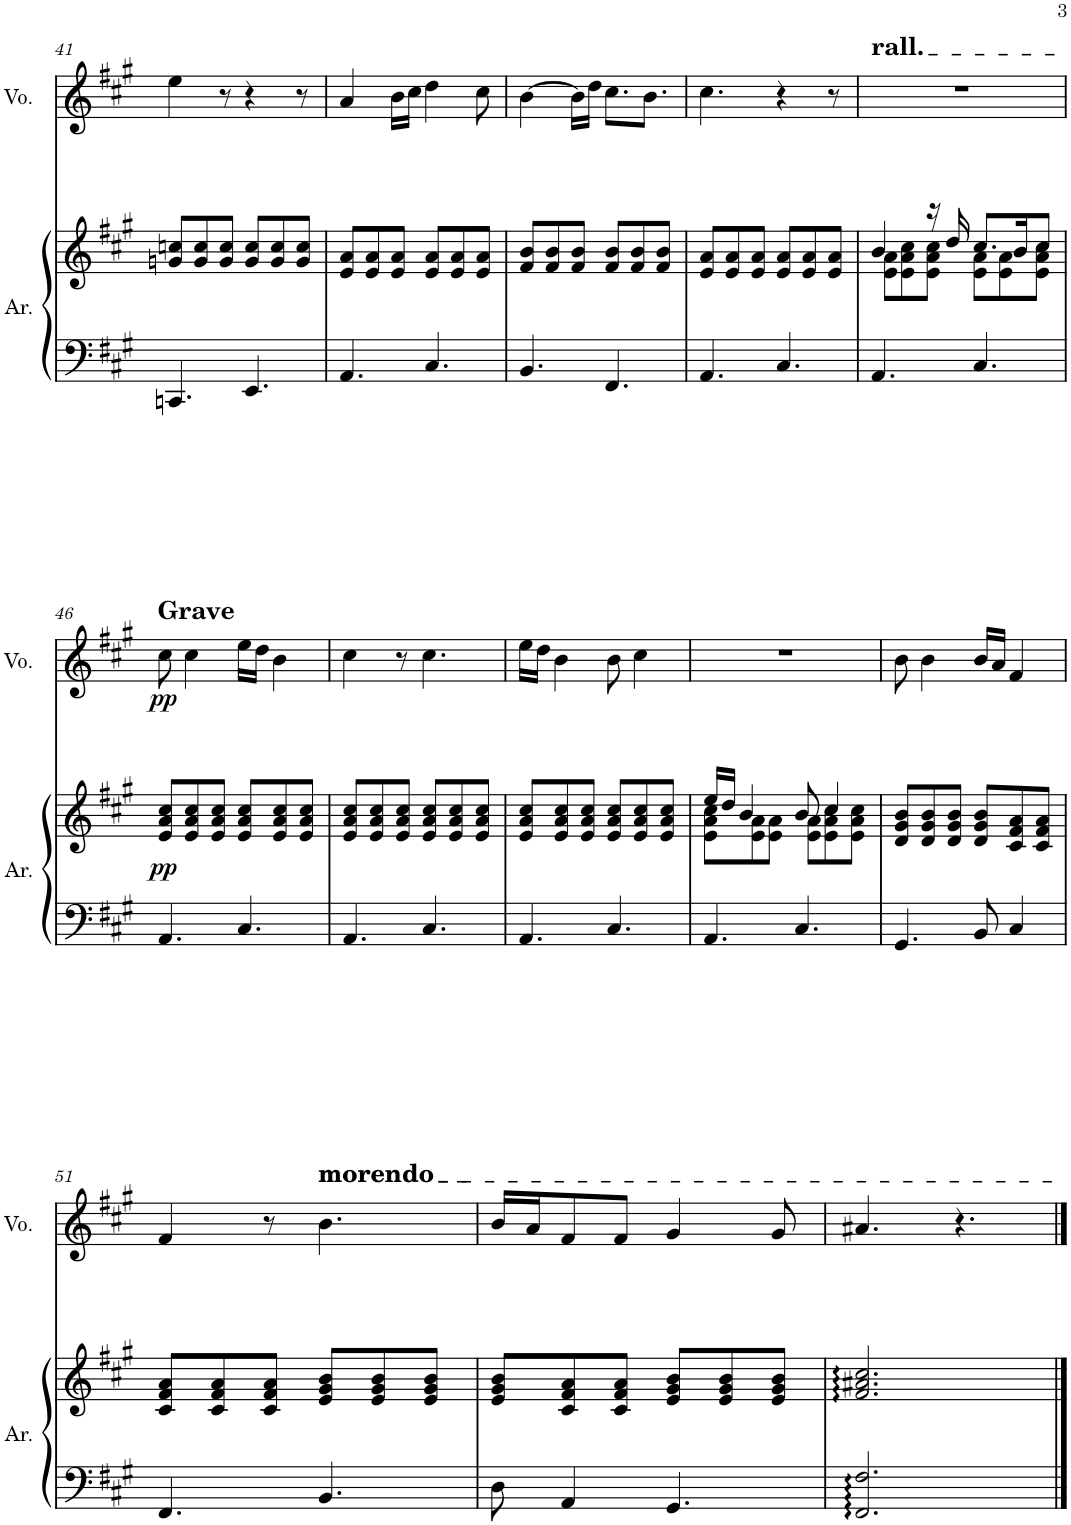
**kern	**kern	**dynam	**kern	**dynam
*part2	*part2	*part2	*part1	*part1
*staff3	*staff2	*staff2/3	*staff1	*staff1
*I"Arpa	*	*	*I"Voce	*
*I'Ar.	*	*	*I'Vo.	*
!!LO:PB:g=z
*clefF4	*clefG2	*	*clefG2	*
*k[f#c#g#]	*k[f#c#g#]	*	*k[f#c#g#]	*
*M6/8	*M6/8	*	*M6/8	*
=41	=41	=41	=41	=41
4.CCn/	8gn/ 8ccn/L	.	4ee\	.
.	8g/ 8cc/	.	.	.
.	8g/ 8cc/J	.	8r	.
4.EE/	8g/ 8cc/L	.	4r	.
.	8g/ 8cc/	.	.	.
.	8g/ 8cc/J	.	8r	.
=42	=42	=42	=42	=42
4.AA/	8e/ 8a/L	.	4a/	.
.	8e/ 8a/	.	.	.
.	8e/ 8a/J	.	16b\LL	.
.	.	.	16cc#\JJ	.
4.C#/	8e/ 8a/L	.	4dd\	.
.	8e/ 8a/	.	.	.
.	8e/ 8a/J	.	8cc#\	.
=43	=43	=43	=43	=43
4.BB/	8f#/ 8b/L	.	[4b\	.
.	8f#/ 8b/	.	.	.
.	8f#/ 8b/J	.	16b\LL]	.
.	.	.	16dd\JJ	.
4.FF#/	8f#/ 8b/L	.	8.cc#\L	.
.	8f#/ 8b/	.	.	.
.	.	.	8.b\J	.
.	8f#/ 8b/J	.	.	.
=44	=44	=44	=44	=44
4.AA/	8e/ 8a/L	.	4.cc#\	.
.	8e/ 8a/	.	.	.
.	8e/ 8a/J	.	.	.
4.C#/	8e/ 8a/L	.	4r	.
.	8e/ 8a/	.	.	.
.	8e/ 8a/J	.	8r	.
=45	=45	=45	=45	=45
*	*^	*	*	*
!	!	!	!	!LO:TX:a:t=rall.	!
4.AA/	4b/	8e\ 8a\L	.	2.r	.
.	.	8e\ 8a\ 8cc#\	.	.	.
.	16r	8e\ 8a\ 8cc#\J	.	.	.
.	16dd/	.	.	.	.
4.C#/	8.cc#/L	8e\ 8a\L	.	.	.
.	.	8e\ 8a\	.	.	.
.	16b/K	.	.	.	.
.	8cc#/J	8e\ 8a\ 8cc#\J	.	.	.
!!LO:LB:g=z
=46	=46	=46	=46	=46	=46
!	!	!	!	!LO:TX:a:B:t=Grave	!
!	!	!	!LO:DY:b	!	!LO:DY:b
*	*v	*v	*	*	*
4.AA/	8e/ 8a/ 8cc#/L	pp	8cc#\	pp
.	8e/ 8a/ 8cc#/	.	4cc#\	.
.	8e/ 8a/ 8cc#/J	.	.	.
4.C#/	8e/ 8a/ 8cc#/L	.	16ee\LL	.
.	.	.	16dd\JJ	.
.	8e/ 8a/ 8cc#/	.	4b\	.
.	8e/ 8a/ 8cc#/J	.	.	.
=47	=47	=47	=47	=47
4.AA/	8e/ 8a/ 8cc#/L	.	4cc#\	.
.	8e/ 8a/ 8cc#/	.	.	.
.	8e/ 8a/ 8cc#/J	.	8r	.
4.C#/	8e/ 8a/ 8cc#/L	.	4.cc#\	.
.	8e/ 8a/ 8cc#/	.	.	.
.	8e/ 8a/ 8cc#/J	.	.	.
=48	=48	=48	=48	=48
4.AA/	8e/ 8a/ 8cc#/L	.	16ee\LL	.
.	.	.	16dd\JJ	.
.	8e/ 8a/ 8cc#/	.	4b\	.
.	8e/ 8a/ 8cc#/J	.	.	.
4.C#/	8e/ 8a/ 8cc#/L	.	8b\	.
.	8e/ 8a/ 8cc#/	.	4cc#\	.
.	8e/ 8a/ 8cc#/J	.	.	.
=49	=49	=49	=49	=49
*	*^	*	*	*
4.AA/	16ee/LL	8e\ 8a\ 8cc#\L	.	2.r	.
.	16dd/JJ	.	.	.	.
.	4b/	8e\ 8a\	.	.	.
.	.	8e\ 8a\J	.	.	.
4.C#/	8b/	8e\ 8a\L	.	.	.
.	4cc#/	8e\ 8a\ 8cc#\	.	.	.
.	.	8e\ 8a\ 8cc#\J	.	.	.
*	*v	*v	*	*	*
=50	=50	=50	=50	=50
4.GG#/	8d/ 8g#/ 8b/L	.	8b\	.
.	8d/ 8g#/ 8b/	.	4b\	.
.	8d/ 8g#/ 8b/J	.	.	.
8BB/	8d/ 8g#/ 8b/L	.	16b/LL	.
.	.	.	16a/JJ	.
4C#/	8c#/ 8f#/ 8a/	.	4f#/	.
.	8c#/ 8f#/ 8a/J	.	.	.
!!LO:LB:g=z
=51	=51	=51	=51	=51
4.FF#/	8c#/ 8f#/ 8a/L	.	4f#/	.
.	8c#/ 8f#/ 8a/	.	.	.
.	8c#/ 8f#/ 8a/J	.	8r	.
!	!	!	!LO:TX:a:t=morendo	!
!	!	!	!LO:TX:a:t=morendo	!
4.BB/	8e/ 8g#/ 8b/L	.	4.b\	.
.	8e/ 8g#/ 8b/	.	.	.
.	8e/ 8g#/ 8b/J	.	.	.
=52	=52	=52	=52	=52
8D\	8e/ 8g#/ 8b/L	.	16b/LL	.
.	.	.	16a/J	.
4AA/	8c#/ 8f#/ 8a/	.	8f#/	.
.	8c#/ 8f#/ 8a/J	.	8f#/J	.
4.GG#/	8e/ 8g#/ 8b/L	.	4g#/	.
.	8e/ 8g#/ 8b/	.	.	.
.	8e/ 8g#/ 8b/J	.	8g#/	.
=53	=53	=53	=53	=53
2.FF#/ 2.F#/	2.f#/ 2.a#X/ 2.cc#/	.	4.a#X/	.
.	.	.	4.r	.
==	==	==	==	==
*-	*-	*-	*-	*-
